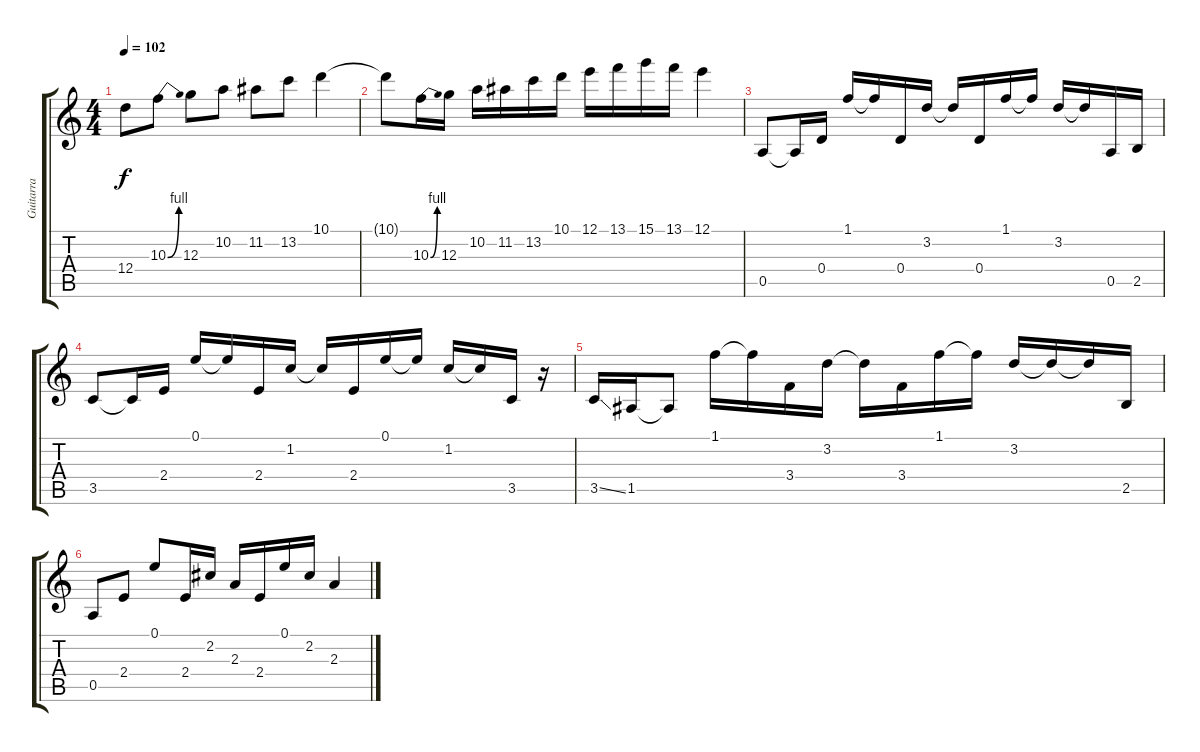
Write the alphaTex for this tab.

\track ("Guitarra" "Guitarra") {instrument electricguitarclean}
\staff {score tabs}
\tuning (E4 B3 G3 D3 A2 E2) {hide}
\ts (4 4)
\tempo 102
\clef g2
\ks c
12.4{t}.8{dy f} 10.3{be (bend 0 0 60 4)}.8 12.3.8 10.2.8 11.2.8 13.2.8 10.1.4 |
10.1{t}.8 10.3{be (bend 0 0 60 4)}.16 12.3.16 10.2.16 11.2.16 13.2.16 10.1.16 12.1.16 13.1.16 15.1.16 13.1.16 12.1.4 |
0.5.8{volume 11} 0.5{t}.16 0.4.16 1.1.16 1.1{t}.16 0.4.16 3.2.16 3.2{t}.16 0.4.16 1.1.16 1.1{t}.16 3.2.16 3.2{t}.16 0.5.16 2.5.16 |
3.5.8 3.5{t}.16 2.4.16 0.1.16 0.1{t}.16 2.4.16 1.2.16 1.2{t}.16 2.4.16 0.1.16 0.1{t}.16 1.2.16 1.2{t}.16 3.5.16 r.16 |
3.5{ss}.16 1.5.16 1.5{t}.8 1.1.16 1.1{t}.16 3.4.16 3.2.16 3.2{t}.16 3.4.16 1.1.16 1.1{t}.16 3.2.16 3.2{t}.16 3.2{t}.16 2.5.16 |
0.5.8 2.4.8 0.1.8 2.4.16 2.2.16 2.3.16 2.4.16 0.1.16 2.2.16 2.3.4
